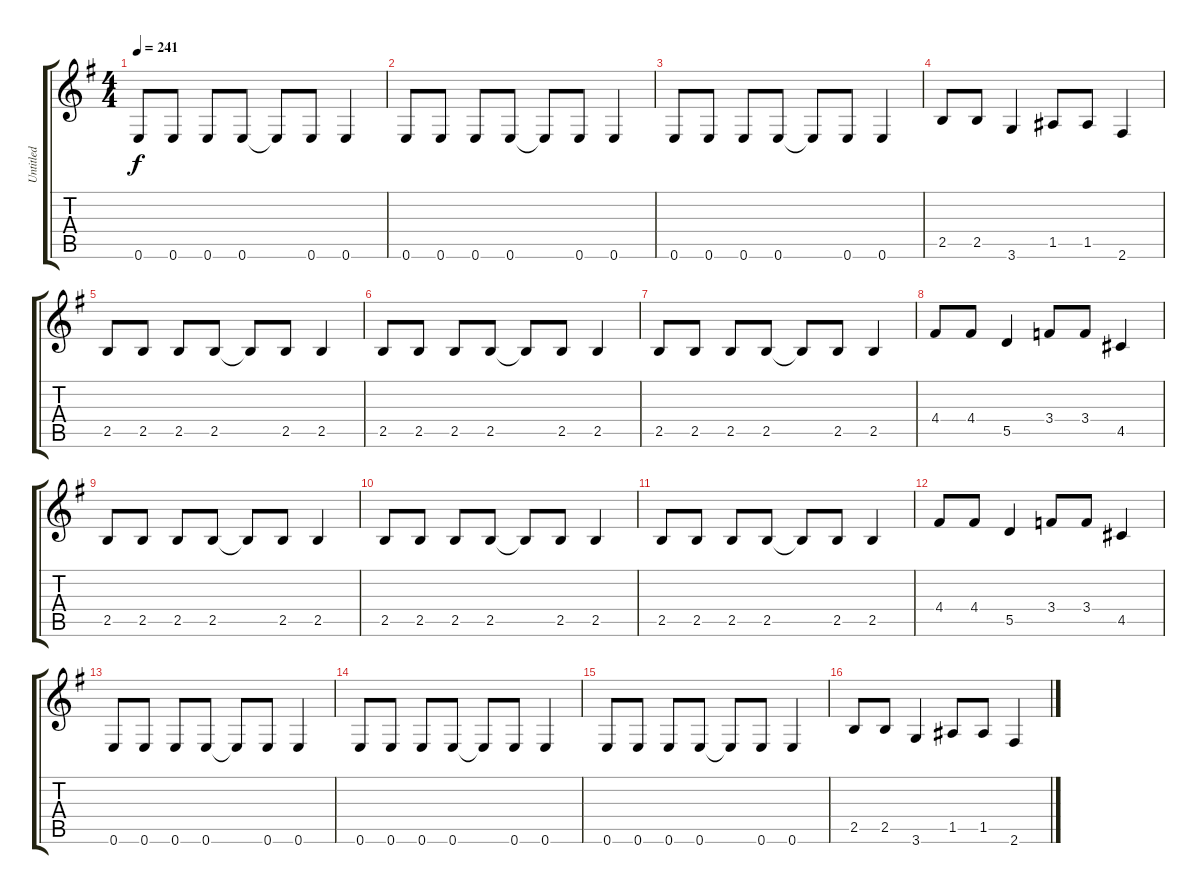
\track ("Untitled" "Untitled") {instrument distortionguitar}
\staff {score tabs}
\tuning (E4 B3 G3 D3 A2 E2) {hide}
\ts (4 4)
\tempo 241
\clef g2
\ks g
0.6.8{dy f} 0.6.8 0.6.8 0.6.8 0.6{t}.8 0.6.8 0.6.4 |
0.6.8 0.6.8 0.6.8 0.6.8 0.6{t}.8 0.6.8 0.6.4 |
0.6.8 0.6.8 0.6.8 0.6.8 0.6{t}.8 0.6.8 0.6.4 |
2.5.8 2.5.8 3.6.4 1.5.8 1.5.8 2.6.4 |
2.5.8 2.5.8 2.5.8 2.5.8 2.5{t}.8 2.5.8 2.5.4 |
2.5.8 2.5.8 2.5.8 2.5.8 2.5{t}.8 2.5.8 2.5.4 |
2.5.8 2.5.8 2.5.8 2.5.8 2.5{t}.8 2.5.8 2.5.4 |
4.4.8 4.4.8 5.5.4 3.4.8 3.4.8 4.5.4 |
2.5.8 2.5.8 2.5.8 2.5.8 2.5{t}.8 2.5.8 2.5.4 |
2.5.8 2.5.8 2.5.8 2.5.8 2.5{t}.8 2.5.8 2.5.4 |
2.5.8 2.5.8 2.5.8 2.5.8 2.5{t}.8 2.5.8 2.5.4 |
4.4.8 4.4.8 5.5.4 3.4.8 3.4.8 4.5.4 |
0.6.8 0.6.8 0.6.8 0.6.8 0.6{t}.8 0.6.8 0.6.4 |
0.6.8 0.6.8 0.6.8 0.6.8 0.6{t}.8 0.6.8 0.6.4 |
0.6.8 0.6.8 0.6.8 0.6.8 0.6{t}.8 0.6.8 0.6.4 |
2.5.8 2.5.8 3.6.4 1.5.8 1.5.8 2.6.4
